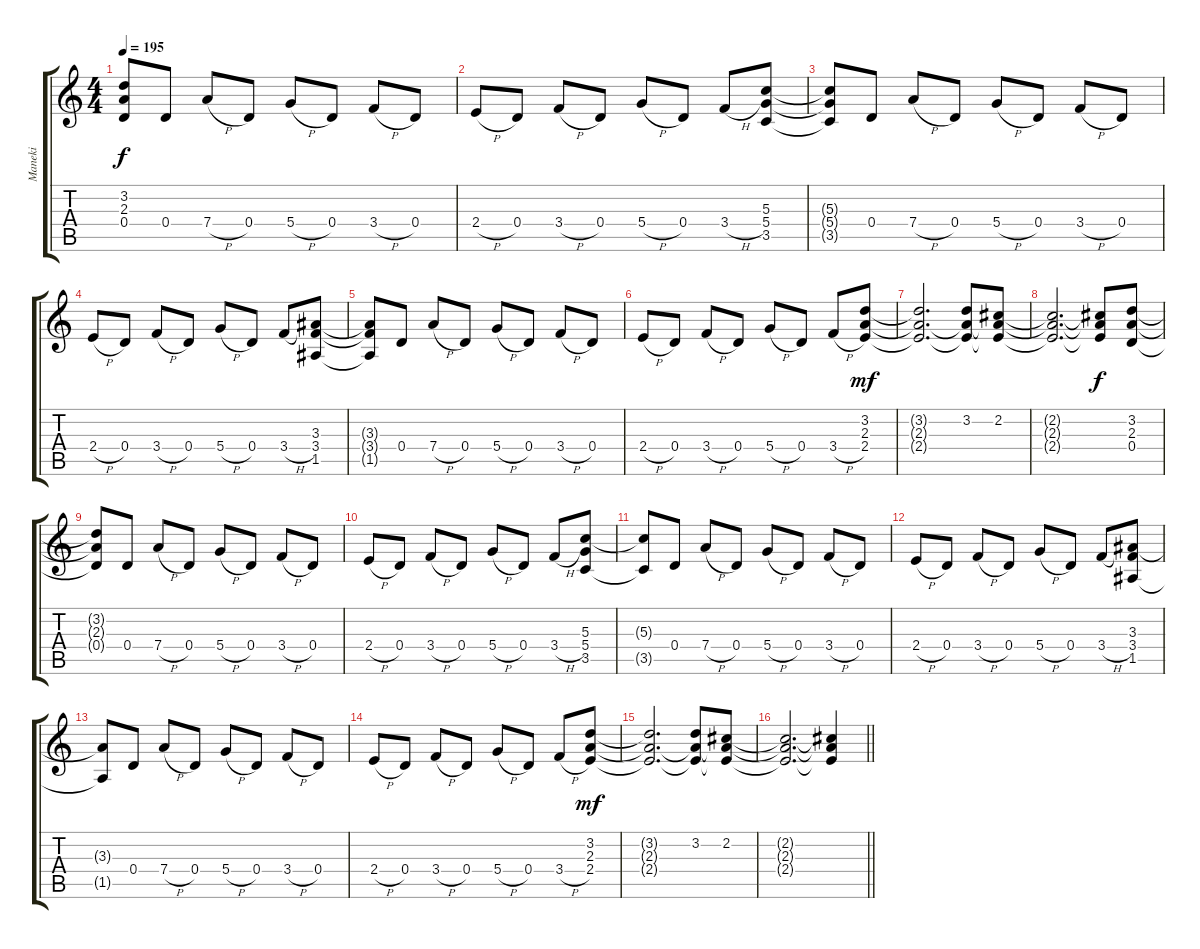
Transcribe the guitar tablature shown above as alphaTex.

\track ("Maneki" "Maneki") {instrument distortionguitar}
\staff {score tabs}
\tuning (E4 B3 G3 D3 A2 E2) {hide}
\ts (4 4)
\tempo 195
\clef g2
\ks c
(3.2{t} 2.3{t} 0.4{t}).8{dy f} 0.4.8 7.4{h}.8 0.4.8 5.4{h}.8 0.4.8 3.4{h}.8 0.4.8 |
2.4{h}.8 0.4.8 3.4{h}.8 0.4.8 5.4{h}.8 0.4.8 3.4{h}.8 (5.3 5.4 3.5).8 |
(5.3{t} 5.4{t} 3.5{t}).8 0.4.8 7.4{h}.8 0.4.8 5.4{h}.8 0.4.8 3.4{h}.8 0.4.8 |
2.4{h}.8 0.4.8 3.4{h}.8 0.4.8 5.4{h}.8 0.4.8 3.4{h}.8 (3.3 3.4 1.5).8 |
(3.3{t} 3.4{t} 1.5{t}).8 0.4.8 7.4{h}.8 0.4.8 5.4{h}.8 0.4.8 3.4{h}.8 0.4.8 |
2.4{h}.8 0.4.8 3.4{h}.8 0.4.8 5.4{h}.8 0.4.8 3.4{h}.8 (3.2 2.3 2.4).8{dy mf} |
(3.2{t} 2.3{t} 2.4{t}).2{d} (3.2 2.3{t} 2.4{t}).8 (2.2 2.3{t} 2.4{t}).8 |
(2.2{t} 2.3{t} 2.4{t}).2{d} (2.2{t} 2.3{t} 2.4{t}).8{dy f} (3.2 2.3 0.4).8 |
(3.2{t} 2.3{t} 0.4{t}).8 0.4.8 7.4{h}.8 0.4.8 5.4{h}.8 0.4.8 3.4{h}.8 0.4.8 |
2.4{h}.8 0.4.8 3.4{h}.8 0.4.8 5.4{h}.8 0.4.8 3.4{h}.8 (5.3 5.4 3.5).8 |
(5.3{t} 3.5{t}).8 0.4.8 7.4{h}.8 0.4.8 5.4{h}.8 0.4.8 3.4{h}.8 0.4.8 |
2.4{h}.8 0.4.8 3.4{h}.8 0.4.8 5.4{h}.8 0.4.8 3.4{h}.8 (3.3 3.4 1.5).8 |
(3.3{t} 1.5{t}).8 0.4.8 7.4{h}.8 0.4.8 5.4{h}.8 0.4.8 3.4{h}.8 0.4.8 |
2.4{h}.8 0.4.8 3.4{h}.8 0.4.8 5.4{h}.8 0.4.8 3.4{h}.8 (3.2 2.3 2.4).8{dy mf} |
(3.2{t} 2.3{t} 2.4{t}).2{d} (3.2 2.3{t} 2.4{t}).8 (2.2 2.3{t} 2.4{t}).8 |
\barLineRight lightlight
(2.2{t} 2.3{t} 2.4{t}).2{d} (2.2{t} 2.3{t} 2.4{t}).4
